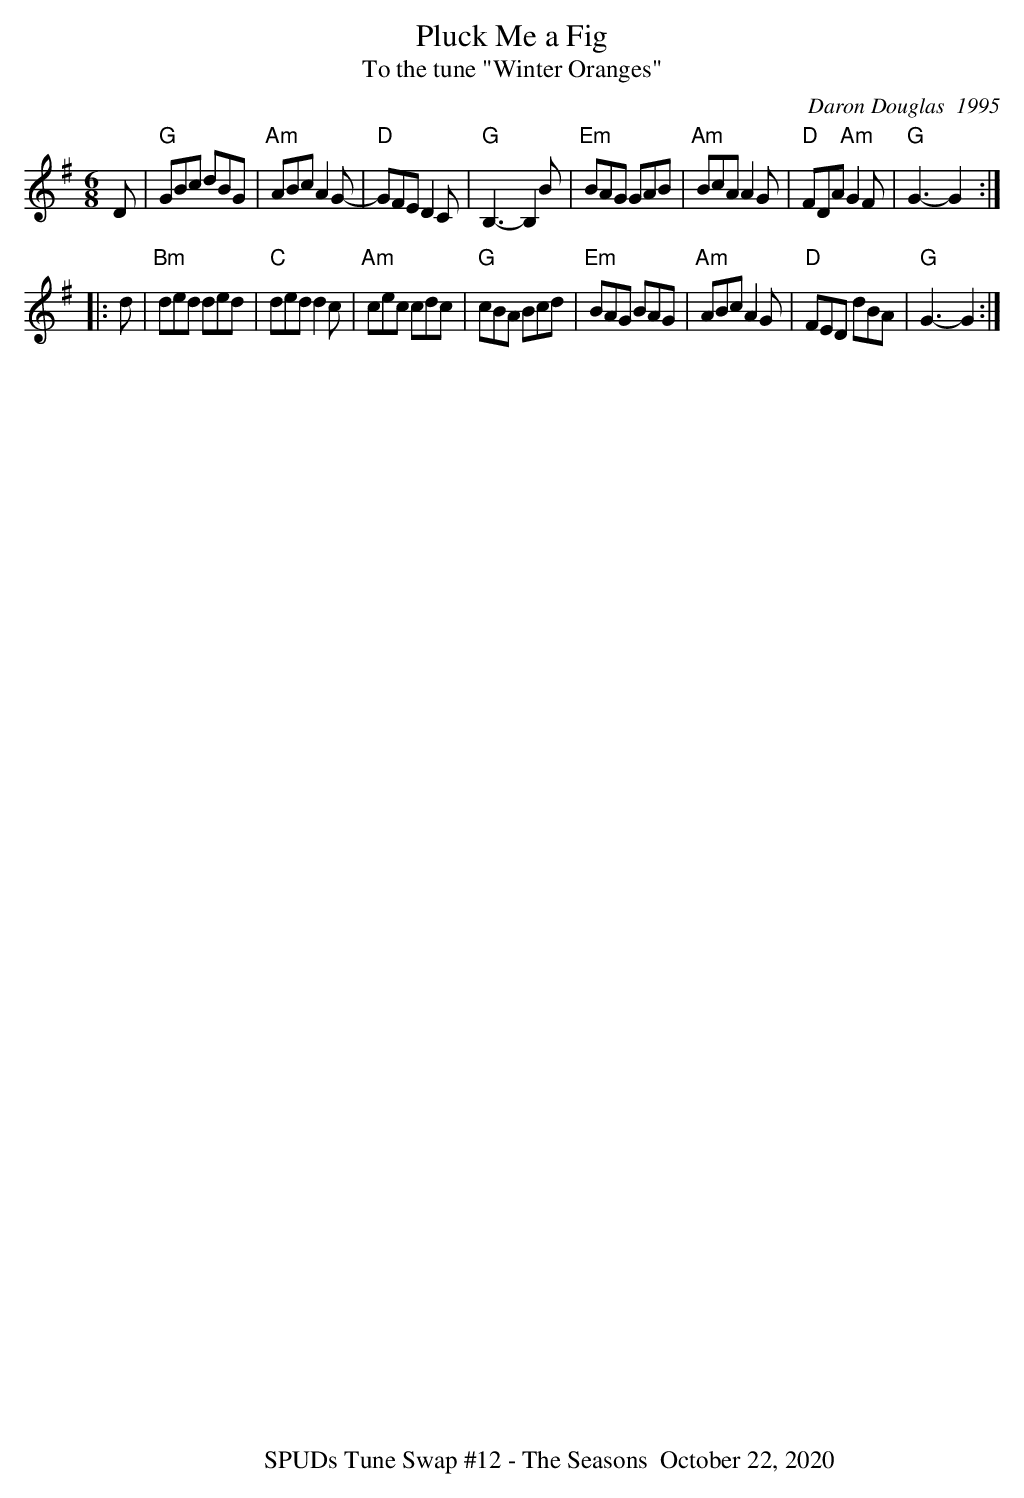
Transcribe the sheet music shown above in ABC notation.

X:1
T:Pluck Me a Fig
T:To the tune "Winter Oranges"
C:Daron Douglas  1995
M:6/8
K:G
D|"G"GBc dBG|"Am"ABc A2G-|"D"GFE D2C|"G"B,3-B,2 B|\
"Em"BAG GAB|"Am" BcA A2G|"D"FDA "Am"G2F|"G"G3-G2:|
|:d|"Bm"ded ded|"C"ded d2c|"Am"cec cdc|"G"cBA Bcd|\
"Em"BAG BAG|"Am"ABc A2G|"D"FED dBA|"G"G3-G2:|
